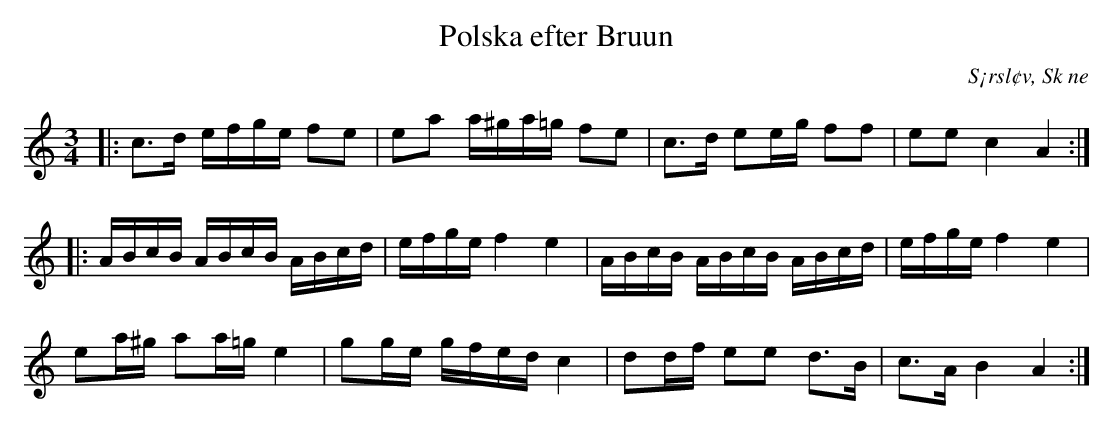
X:1
T:Polska efter Bruun
O:S¡rsl¢v, Sk ne
M:3/4
L:1/16
K:Am
|: c3d efge f2e2 | e2a2 a^ga=g f2e2 | c3d e2eg f2f2 | e2e2 c4 A4 :|
|: ABcB ABcB ABcd | efge f4 e4 | ABcB ABcB ABcd | efge f4 e4 |
e2a^g a2a=g e4 | g2ge gfed c4 | d2df e2e2 d3B | c3A B4 A4 :|
